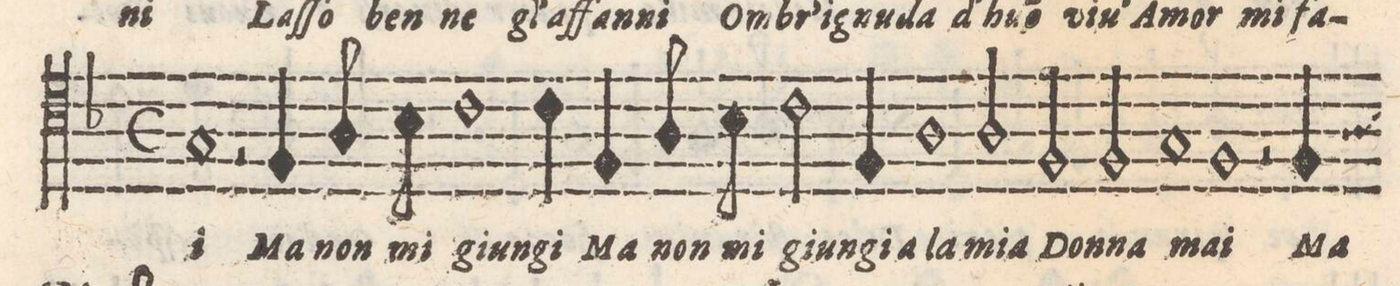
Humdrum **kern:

**kern	**text
*I"Sesto	*
*clefC4	*
*k[b-]	*
*met(3)	*
*M3/1	*
=18||-	=18||-
*M2/1	*
*met(C)	*
1G	-i
2r	.
4F/	Ma
8A/	non
8B-\	mi
=19-	=19-
1c	giun-
4c\	-gi
4F/	Ma
8A/	non
8B-\	mi
2c\	giun-
=20-	=20-
4F/	-gi a
1A	la
2A/	mia
=21-	=21-
2F/	Don-
2F/	-na
1G	.
=22-	=22-
1F	mai
2r	.
4F/	Ma
*-	*-
